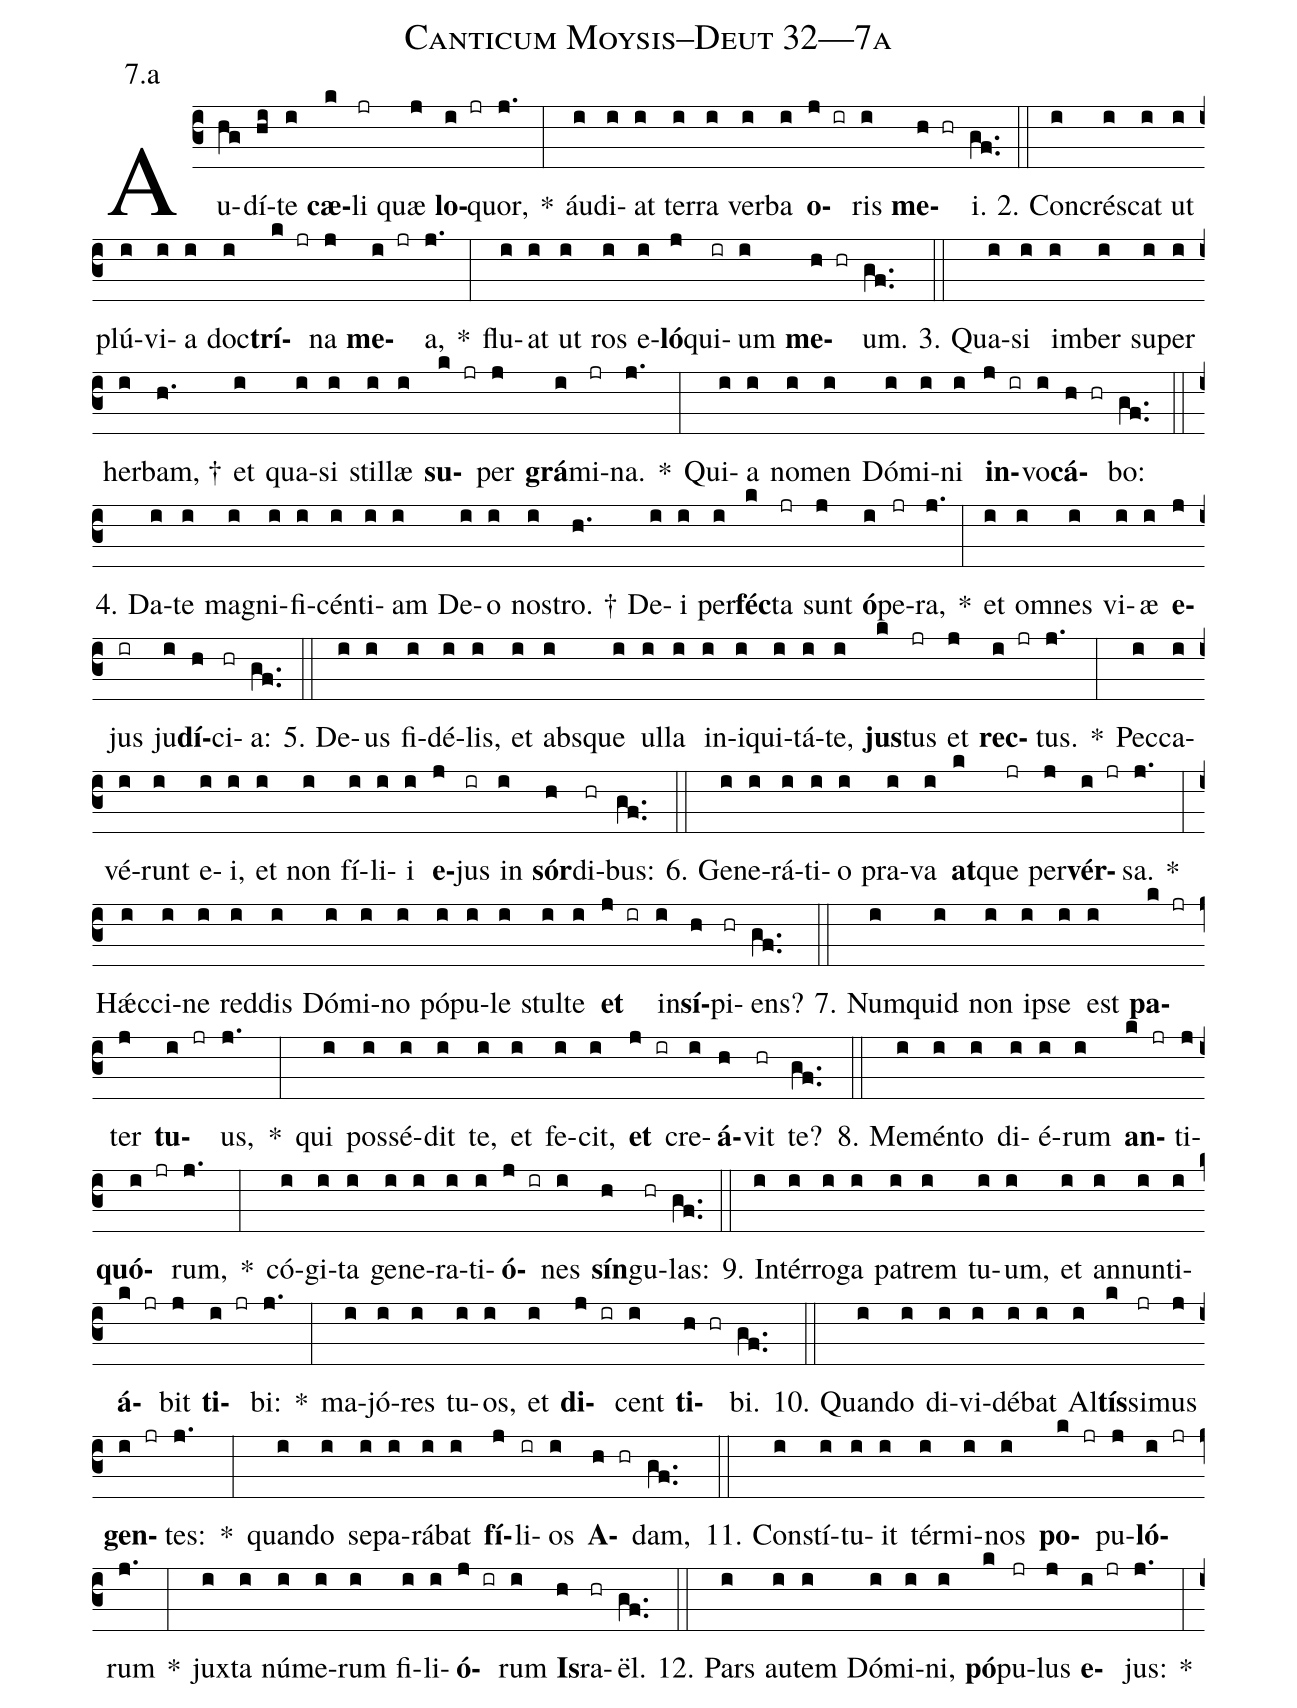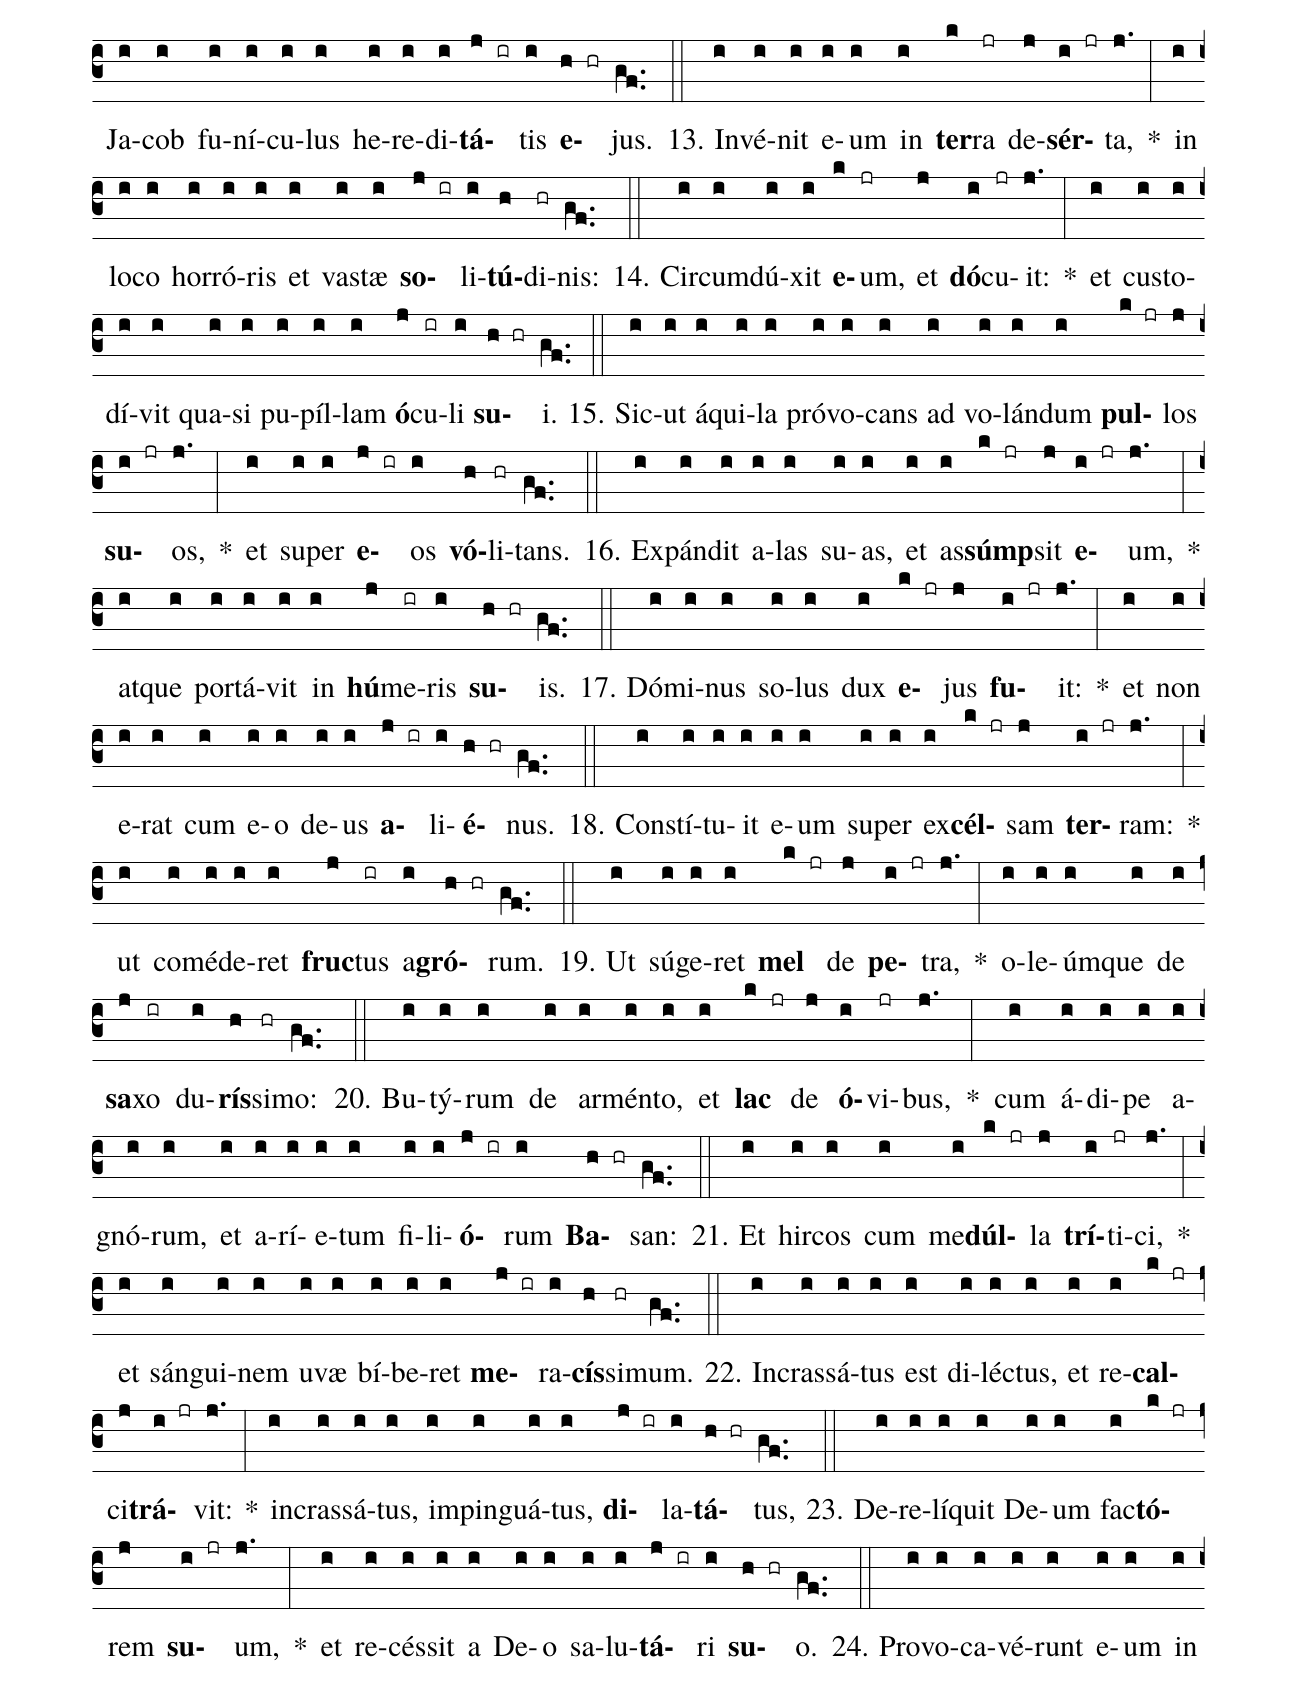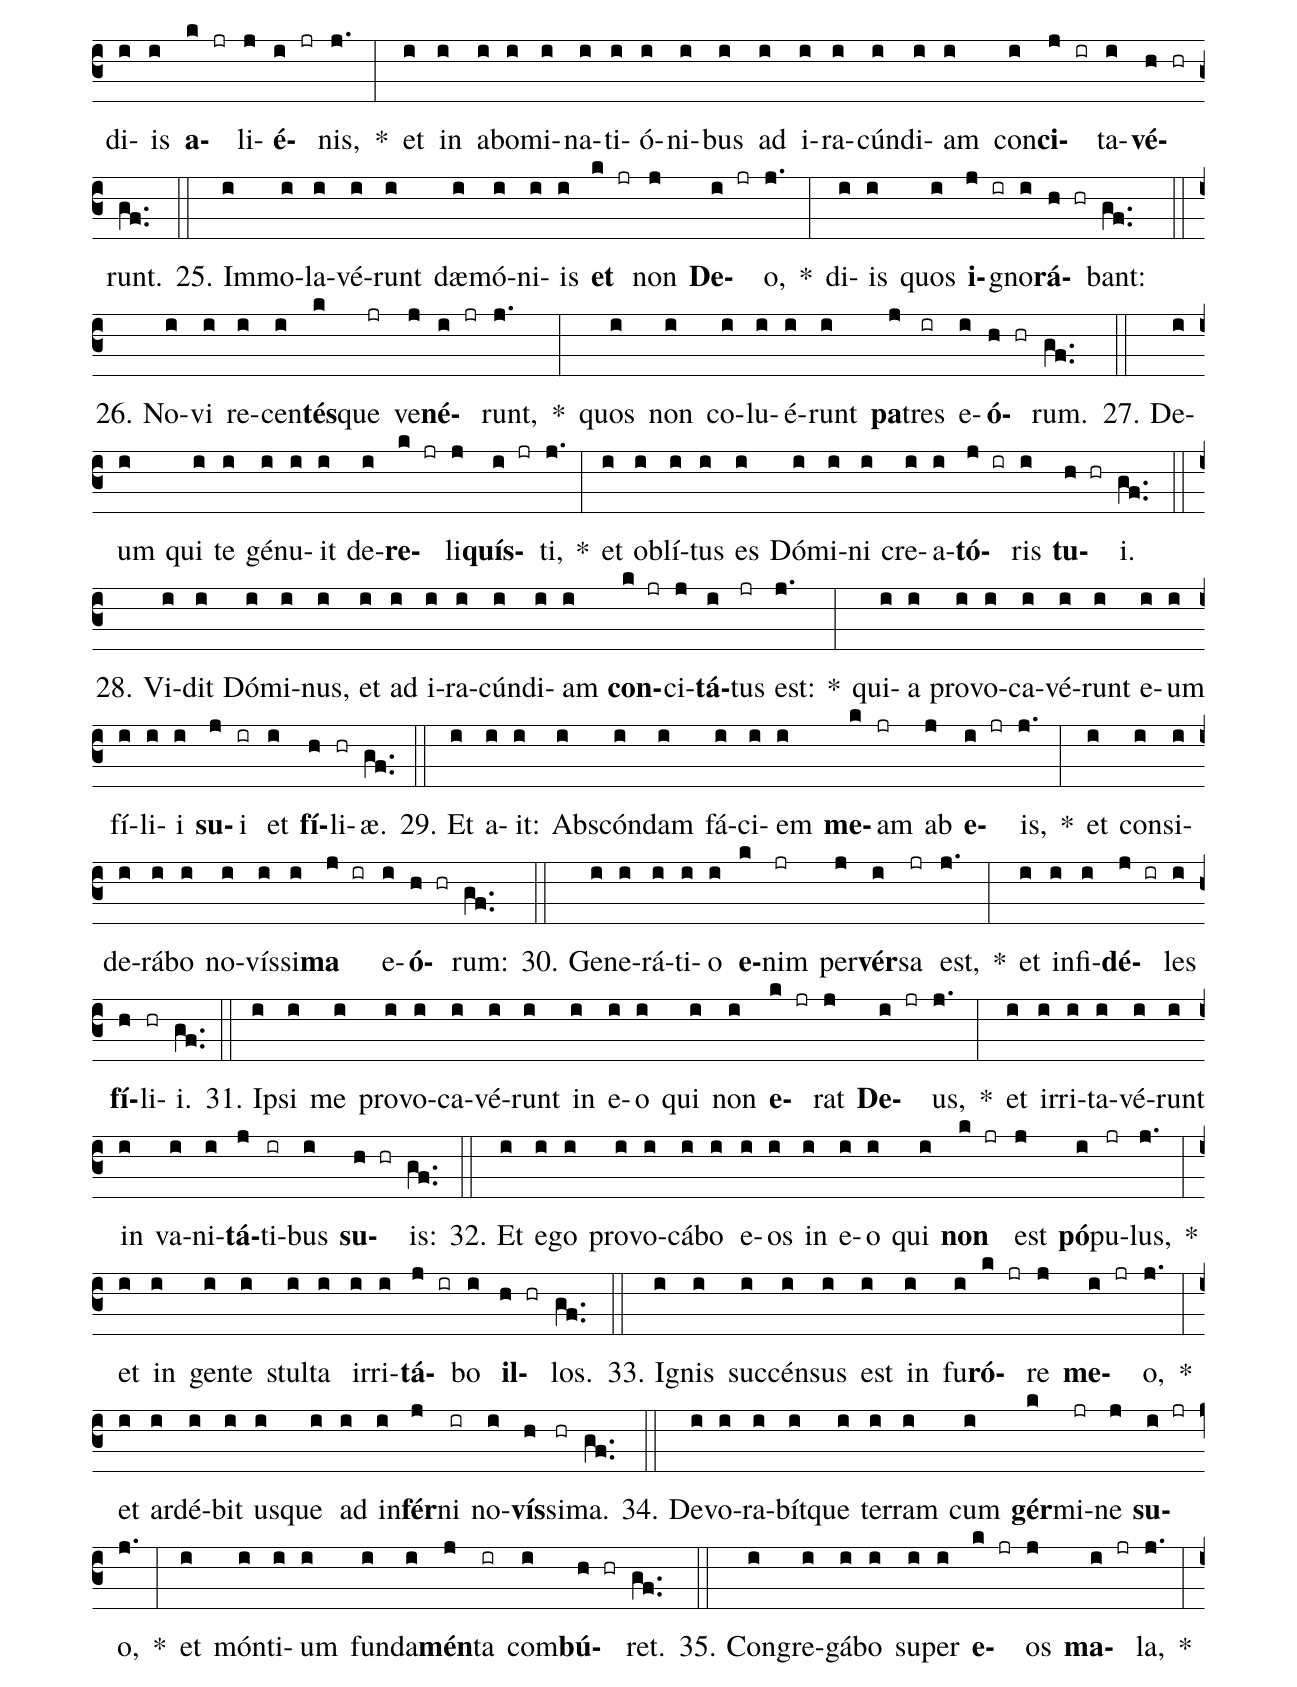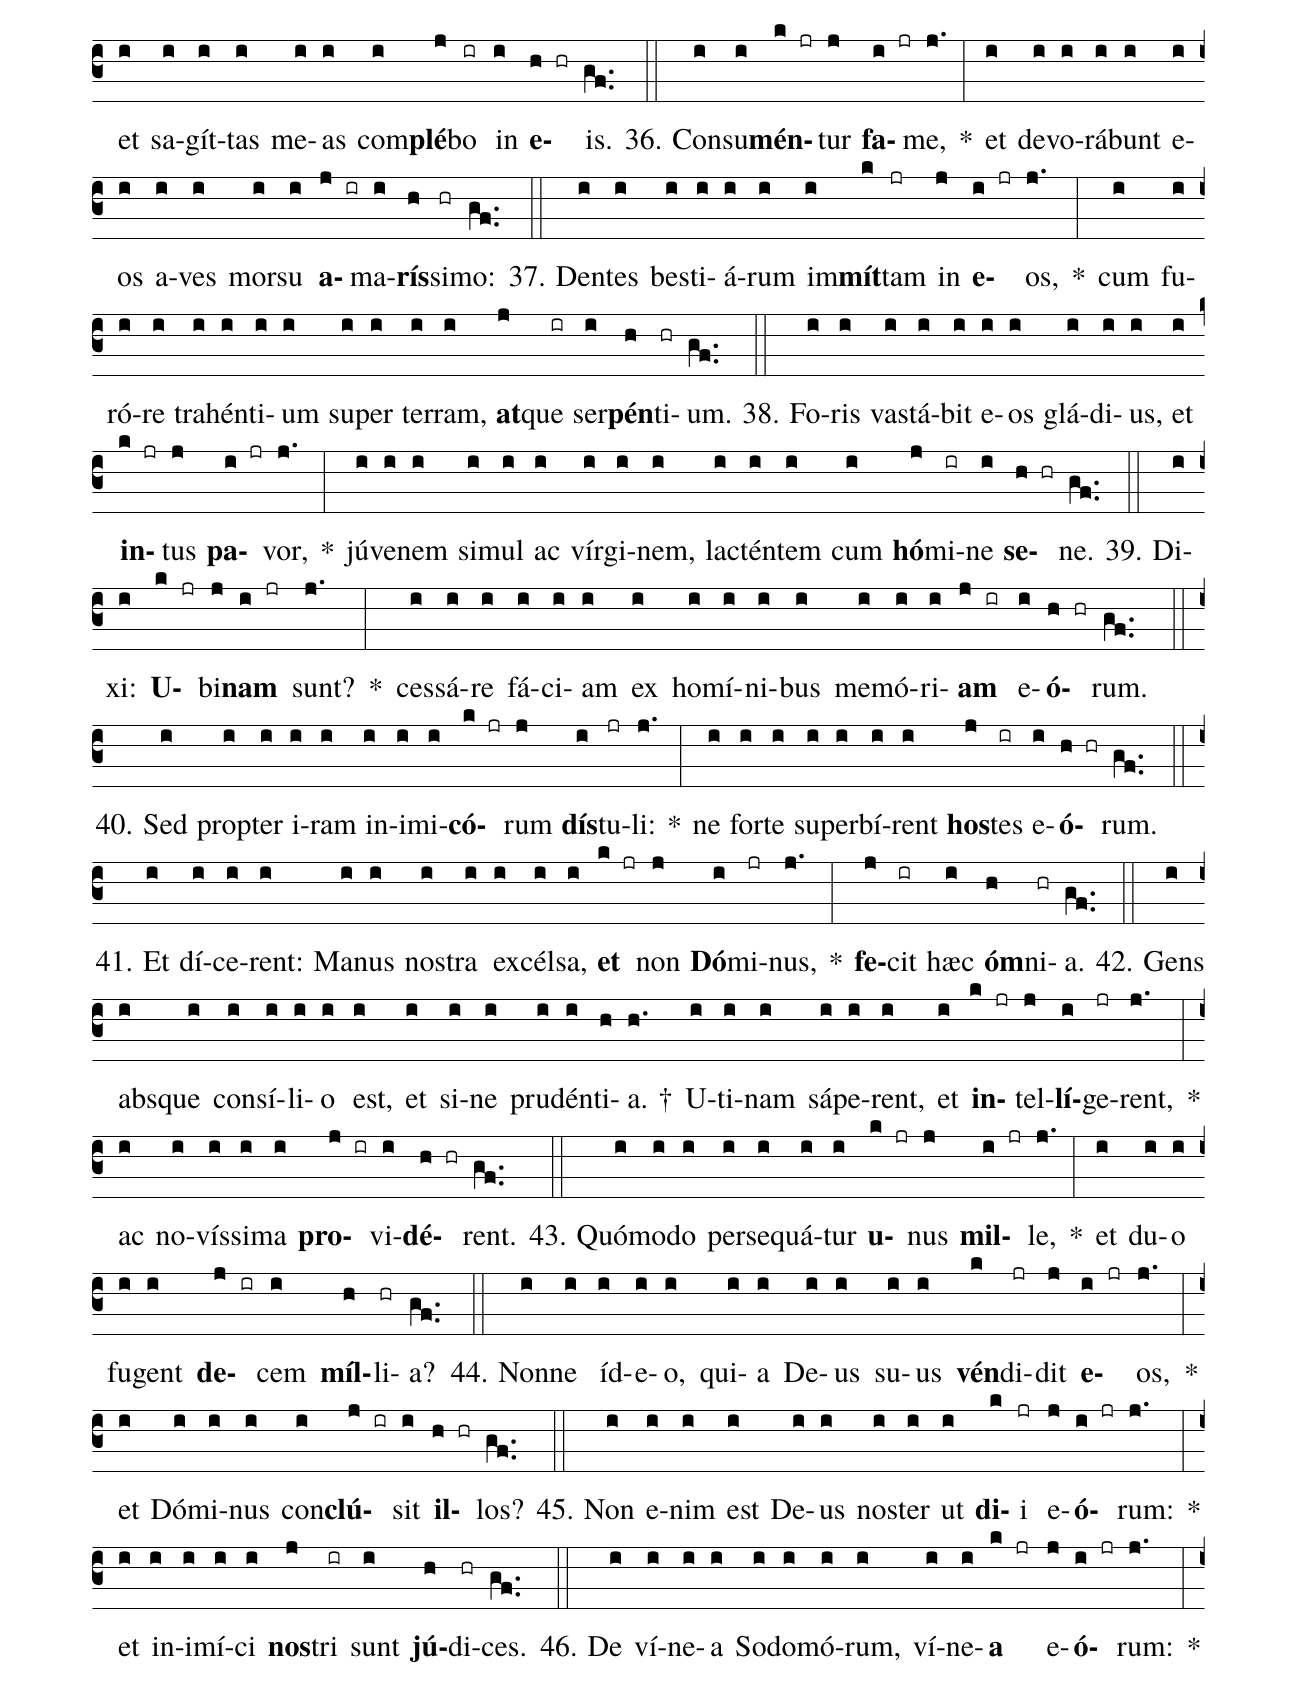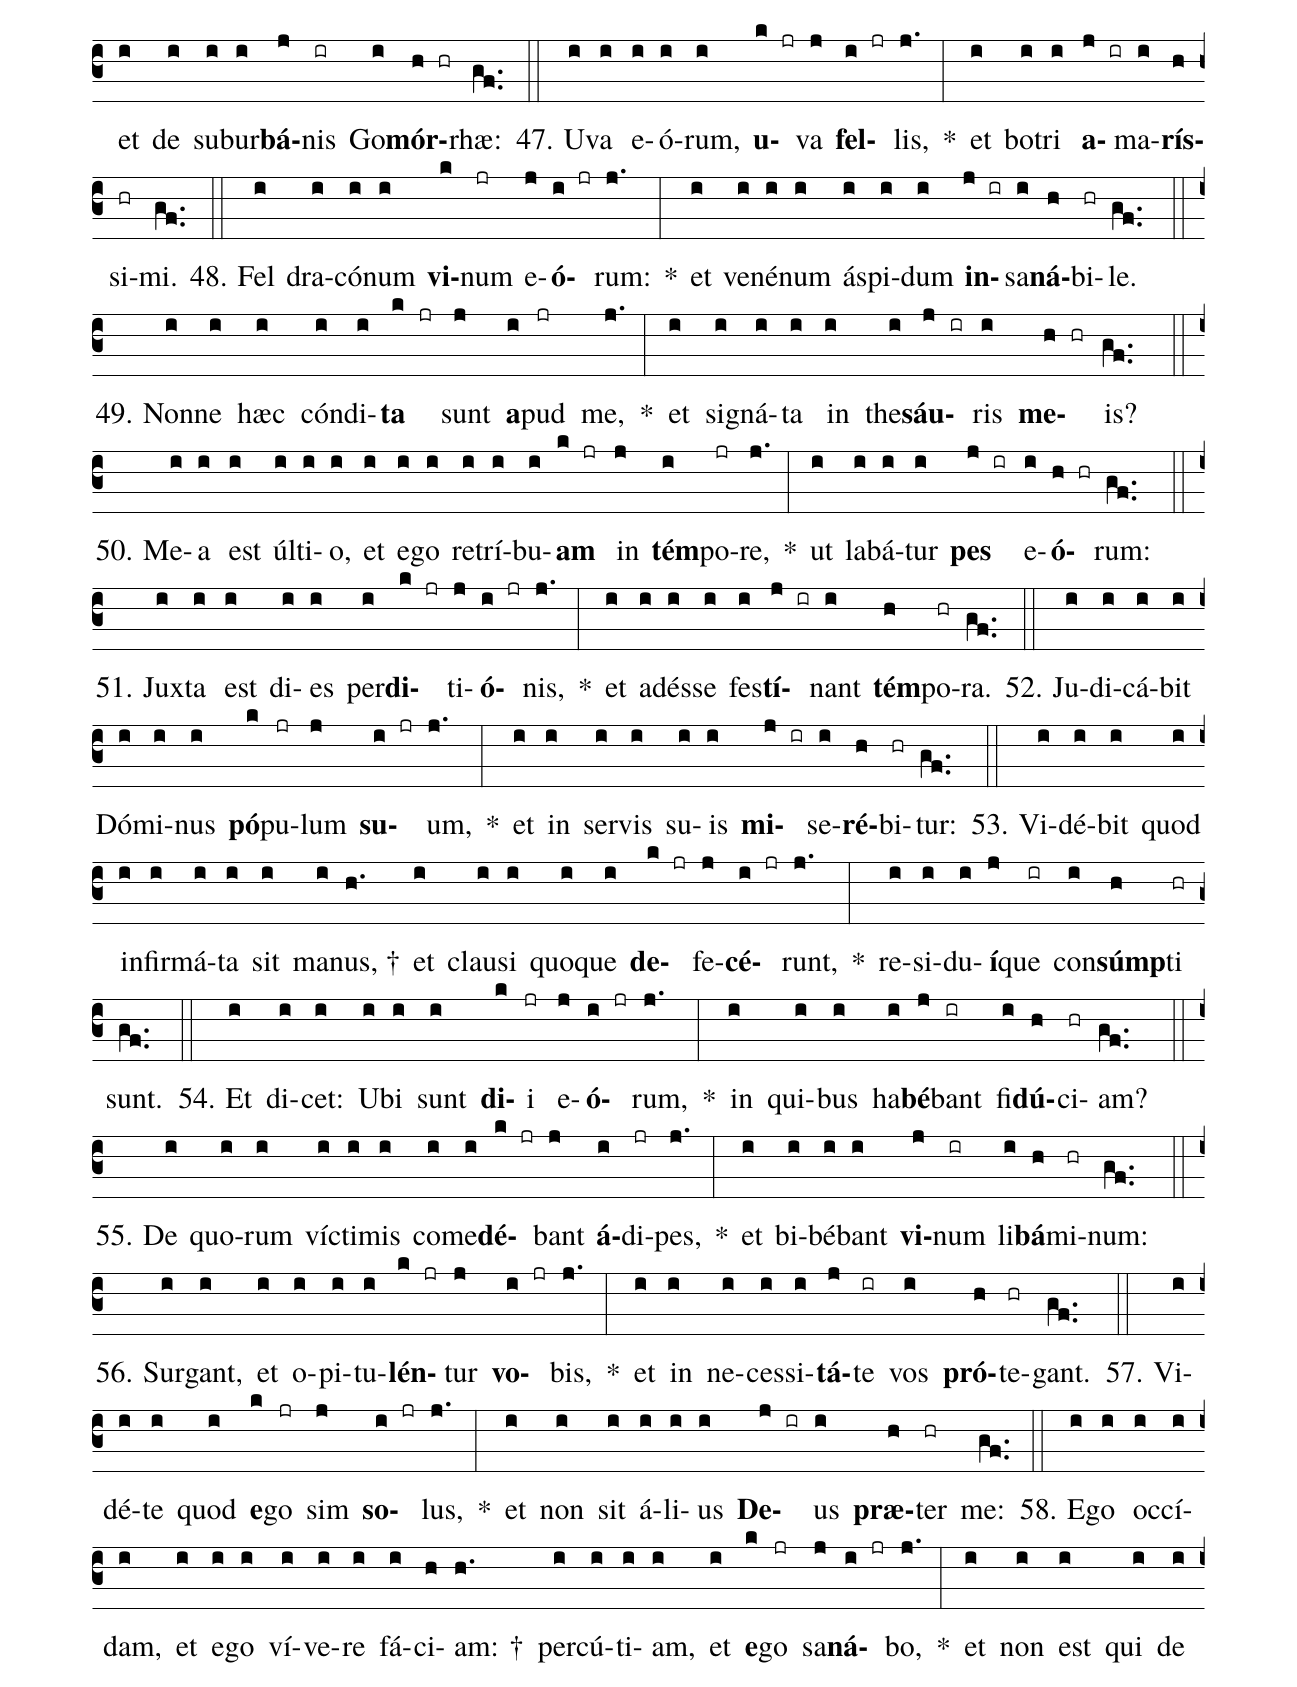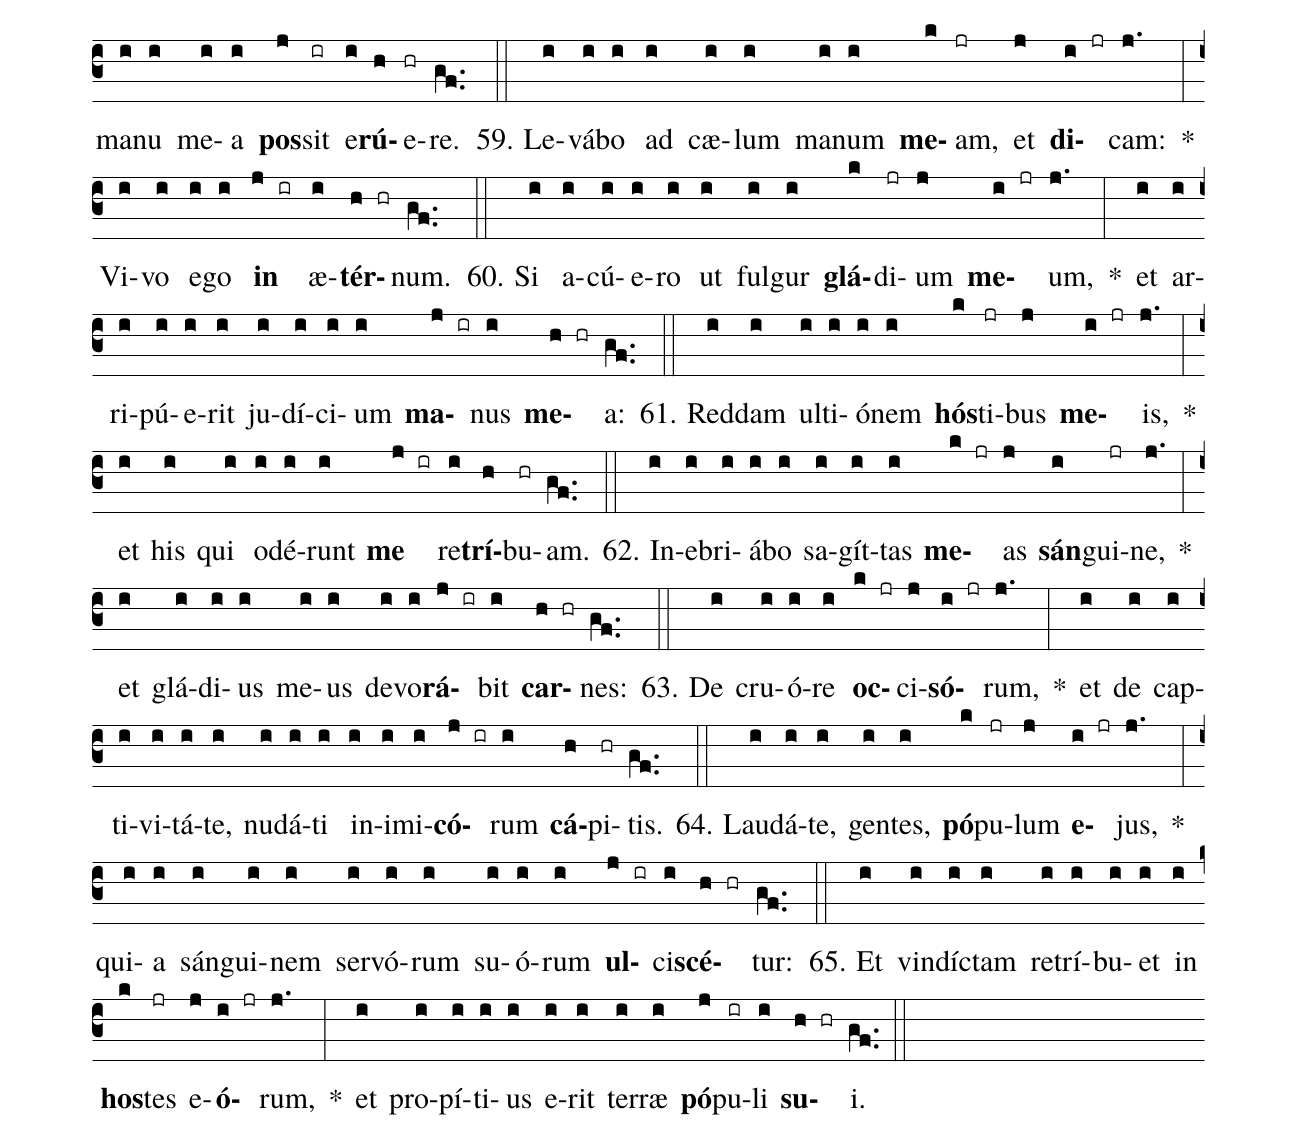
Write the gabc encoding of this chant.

name: Canticum Moysis--Deut 32---7a;
annotation: 7.a;
%%
(c3)Au(hg)dí(hi)te(i) <b>cæ</b>(k)li(jr) quæ(j) <b>lo</b>(i jr)quor,(j.) *(:) áu(i)di(i)at(i) ter(i)ra(i) ver(i)ba(i) <b>o</b>(j ir)ris(i) <b>me</b>(h hr)i.(gf..) (::)
2. Con(i)crés(i)cat(i) ut(i) plú(i)vi(i)a(i) doc(i)<b>trí</b>(k jr)na(j) <b>me</b>(i jr)a,(j.) *(:) flu(i)at(i) ut(i) ros(i) e(i)<b>ló</b>(j)qui(ir)um(i) <b>me</b>(h hr)um.(gf..) (::)
3. Qua(i)si(i) im(i)ber(i) su(i)per(i) her(i)bam, †(h.) et(i) qua(i)si(i) stil(i)læ(i) <b>su</b>(k jr)per(j) <b>grá</b>(i)mi(jr)na.(j.) *(:) Qui(i)a(i) no(i)men(i) Dó(i)mi(i)ni(i) <b>in</b>(j ir)vo(i)<b>cá</b>(h hr)bo:(gf..) (::)
4. Da(i)te(i) ma(i)gni(i)fi(i)cén(i)ti(i)am(i) De(i)o(i) nos(i)tro. †(h.) De(i)i(i) per(i)<b>féc</b>(k)ta(jr) sunt(j) <b>ó</b>(i)pe(jr)ra,(j.) *(:) et(i) om(i)nes(i) vi(i)æ(i) <b>e</b>(j)jus(ir) ju(i)<b>dí</b>(h)ci(hr)a:(gf..) (::)
5. De(i)us(i) fi(i)dé(i)lis,(i) et(i) abs(i)que(i) ul(i)la(i) in(i)i(i)qui(i)tá(i)te,(i) <b>jus</b>(k)tus(jr) et(j) <b>rec</b>(i jr)tus.(j.) *(:) Pec(i)ca(i)vé(i)runt(i) e(i)i,(i) et(i) non(i) fí(i)li(i)i(i) <b>e</b>(j)jus(ir) in(i) <b>sór</b>(h)di(hr)bus:(gf..) (::)
6. Ge(i)ne(i)rá(i)ti(i)o(i) pra(i)va(i) <b>at</b>(k)que(jr) per(j)<b>vér</b>(i jr)sa.(j.) *(:) Hǽc(i)ci(i)ne(i) red(i)dis(i) Dó(i)mi(i)no(i) pó(i)pu(i)le(i) stul(i)te(i) <b>et</b>(j ir) in(i)<b>sí</b>(h)pi(hr)ens?(gf..) (::)
7. Num(i)quid(i) non(i) ip(i)se(i) est(i) <b>pa</b>(k jr)ter(j) <b>tu</b>(i jr)us,(j.) *(:) qui(i) pos(i)sé(i)dit(i) te,(i) et(i) fe(i)cit,(i) <b>et</b>(j ir) cre(i)<b>á</b>(h)vit(hr) te?(gf..) (::)
8. Me(i)mén(i)to(i) di(i)é(i)rum(i) <b>an</b>(k jr)ti(j)<b>quó</b>(i jr)rum,(j.) *(:) có(i)gi(i)ta(i) ge(i)ne(i)ra(i)ti(i)<b>ó</b>(j ir)nes(i) <b>sín</b>(h)gu(hr)las:(gf..) (::)
9. In(i)tér(i)ro(i)ga(i) pa(i)trem(i) tu(i)um,(i) et(i) an(i)nun(i)ti(i)<b>á</b>(k jr)bit(j) <b>ti</b>(i jr)bi:(j.) *(:) ma(i)jó(i)res(i) tu(i)os,(i) et(i) <b>di</b>(j ir)cent(i) <b>ti</b>(h hr)bi.(gf..) (::)
10. Quan(i)do(i) di(i)vi(i)dé(i)bat(i) Al(i)<b>tís</b>(k)si(jr)mus(j) <b>gen</b>(i jr)tes:(j.) *(:) quan(i)do(i) se(i)pa(i)rá(i)bat(i) <b>fí</b>(j)li(ir)os(i) <b>A</b>(h hr)dam,(gf..) (::)
11. Con(i)stí(i)tu(i)it(i) tér(i)mi(i)nos(i) <b>po</b>(k jr)pu(j)<b>ló</b>(i jr)rum(j.) *(:) jux(i)ta(i) nú(i)me(i)rum(i) fi(i)li(i)<b>ó</b>(j ir)rum(i) <b>Is</b>(h)ra(hr)ël.(gf..) (::)
12. Pars(i) au(i)tem(i) Dó(i)mi(i)ni,(i) <b>pó</b>(k)pu(jr)lus(j) <b>e</b>(i jr)jus:(j.) *(:) Ja(i)cob(i) fu(i)ní(i)cu(i)lus(i) he(i)re(i)di(i)<b>tá</b>(j ir)tis(i) <b>e</b>(h hr)jus.(gf..) (::)
13. In(i)vé(i)nit(i) e(i)um(i) in(i) <b>ter</b>(k)ra(jr) de(j)<b>sér</b>(i jr)ta,(j.) *(:) in(i) lo(i)co(i) hor(i)ró(i)ris(i) et(i) vas(i)tæ(i) <b>so</b>(j ir)li(i)<b>tú</b>(h)di(hr)nis:(gf..) (::)
14. Cir(i)cum(i)dú(i)xit(i) <b>e</b>(k)um,(jr) et(j) <b>dó</b>(i)cu(jr)it:(j.) *(:) et(i) cus(i)to(i)dí(i)vit(i) qua(i)si(i) pu(i)píl(i)lam(i) <b>ó</b>(j)cu(ir)li(i) <b>su</b>(h hr)i.(gf..) (::)
15. Sic(i)ut(i) á(i)qui(i)la(i) pró(i)vo(i)cans(i) ad(i) vo(i)lán(i)dum(i) <b>pul</b>(k jr)los(j) <b>su</b>(i jr)os,(j.) *(:) et(i) su(i)per(i) <b>e</b>(j ir)os(i) <b>vó</b>(h)li(hr)tans.(gf..) (::)
16. Ex(i)pán(i)dit(i) a(i)las(i) su(i)as,(i) et(i) as(i)<b>súmp</b>(k jr)sit(j) <b>e</b>(i jr)um,(j.) *(:) at(i)que(i) por(i)tá(i)vit(i) in(i) <b>hú</b>(j)me(ir)ris(i) <b>su</b>(h hr)is.(gf..) (::)
17. Dó(i)mi(i)nus(i) so(i)lus(i) dux(i) <b>e</b>(k jr)jus(j) <b>fu</b>(i jr)it:(j.) *(:) et(i) non(i) e(i)rat(i) cum(i) e(i)o(i) de(i)us(i) <b>a</b>(j ir)li(i)<b>é</b>(h hr)nus.(gf..) (::)
18. Con(i)stí(i)tu(i)it(i) e(i)um(i) su(i)per(i) ex(i)<b>cél</b>(k jr)sam(j) <b>ter</b>(i jr)ram:(j.) *(:) ut(i) com(i)é(i)de(i)ret(i) <b>fruc</b>(j)tus(ir) a(i)<b>gró</b>(h hr)rum.(gf..) (::)
19. Ut(i) sú(i)ge(i)ret(i) <b>mel</b>(k jr) de(j) <b>pe</b>(i jr)tra,(j.) *(:) o(i)le(i)úm(i)que(i) de(i) <b>sa</b>(j)xo(ir) du(i)<b>rís</b>(h)si(hr)mo:(gf..) (::)
20. Bu(i)tý(i)rum(i) de(i) ar(i)mén(i)to,(i) et(i) <b>lac</b>(k jr) de(j) <b>ó</b>(i)vi(jr)bus,(j.) *(:) cum(i) á(i)di(i)pe(i) a(i)gnó(i)rum,(i) et(i) a(i)rí(i)e(i)tum(i) fi(i)li(i)<b>ó</b>(j ir)rum(i) <b>Ba</b>(h hr)san:(gf..) (::)
21. Et(i) hir(i)cos(i) cum(i) me(i)<b>dúl</b>(k jr)la(j) <b>trí</b>(i)ti(jr)ci,(j.) *(:) et(i) sán(i)gui(i)nem(i) u(i)væ(i) bí(i)be(i)ret(i) <b>me</b>(j ir)ra(i)<b>cís</b>(h)si(hr)mum.(gf..) (::)
22. In(i)cras(i)sá(i)tus(i) est(i) di(i)léc(i)tus,(i) et(i) re(i)<b>cal</b>(k jr)ci(j)<b>trá</b>(i jr)vit:(j.) *(:) in(i)cras(i)sá(i)tus,(i) im(i)pin(i)guá(i)tus,(i) <b>di</b>(j ir)la(i)<b>tá</b>(h hr)tus,(gf..) (::)
23. De(i)re(i)lí(i)quit(i) De(i)um(i) fac(i)<b>tó</b>(k jr)rem(j) <b>su</b>(i jr)um,(j.) *(:) et(i) re(i)cés(i)sit(i) a(i) De(i)o(i) sa(i)lu(i)<b>tá</b>(j ir)ri(i) <b>su</b>(h hr)o.(gf..) (::)
24. Pro(i)vo(i)ca(i)vé(i)runt(i) e(i)um(i) in(i) di(i)is(i) <b>a</b>(k jr)li(j)<b>é</b>(i jr)nis,(j.) *(:) et(i) in(i) ab(i)o(i)mi(i)na(i)ti(i)ó(i)ni(i)bus(i) ad(i) i(i)ra(i)cún(i)di(i)am(i) con(i)<b>ci</b>(j ir)ta(i)<b>vé</b>(h hr)runt.(gf..) (::)
25. Im(i)mo(i)la(i)vé(i)runt(i) dæ(i)mó(i)ni(i)is(i) <b>et</b>(k jr) non(j) <b>De</b>(i jr)o,(j.) *(:) di(i)is(i) quos(i) <b>i</b>(j ir)gno(i)<b>rá</b>(h hr)bant:(gf..) (::)
26. No(i)vi(i) re(i)cen(i)<b>tés</b>(k)que(jr) ve(j)<b>né</b>(i jr)runt,(j.) *(:) quos(i) non(i) co(i)lu(i)é(i)runt(i) <b>pa</b>(j)tres(ir) e(i)<b>ó</b>(h hr)rum.(gf..) (::)
27. De(i)um(i) qui(i) te(i) gé(i)nu(i)it(i) de(i)<b>re</b>(k jr)li(j)<b>quís</b>(i jr)ti,(j.) *(:) et(i) ob(i)lí(i)tus(i) es(i) Dó(i)mi(i)ni(i) cre(i)a(i)<b>tó</b>(j ir)ris(i) <b>tu</b>(h hr)i.(gf..) (::)
28. Vi(i)dit(i) Dó(i)mi(i)nus,(i) et(i) ad(i) i(i)ra(i)cún(i)di(i)am(i) <b>con</b>(k jr)ci(j)<b>tá</b>(i)tus(jr) est:(j.) *(:) qui(i)a(i) pro(i)vo(i)ca(i)vé(i)runt(i) e(i)um(i) fí(i)li(i)i(i) <b>su</b>(j)i(ir) et(i) <b>fí</b>(h)li(hr)æ.(gf..) (::)
29. Et(i) a(i)it:(i) Abs(i)cón(i)dam(i) fá(i)ci(i)em(i) <b>me</b>(k)am(jr) ab(j) <b>e</b>(i jr)is,(j.) *(:) et(i) con(i)si(i)de(i)rá(i)bo(i) no(i)vís(i)si(i)<b>ma</b>(j ir) e(i)<b>ó</b>(h hr)rum:(gf..) (::)
30. Ge(i)ne(i)rá(i)ti(i)o(i) <b>e</b>(k)nim(jr) per(j)<b>vér</b>(i)sa(jr) est,(j.) *(:) et(i) in(i)fi(i)<b>dé</b>(j ir)les(i) <b>fí</b>(h)li(hr)i.(gf..) (::)
31. Ip(i)si(i) me(i) pro(i)vo(i)ca(i)vé(i)runt(i) in(i) e(i)o(i) qui(i) non(i) <b>e</b>(k jr)rat(j) <b>De</b>(i jr)us,(j.) *(:) et(i) ir(i)ri(i)ta(i)vé(i)runt(i) in(i) va(i)ni(i)<b>tá</b>(j)ti(ir)bus(i) <b>su</b>(h hr)is:(gf..) (::)
32. Et(i) e(i)go(i) pro(i)vo(i)cá(i)bo(i) e(i)os(i) in(i) e(i)o(i) qui(i) <b>non</b>(k jr) est(j) <b>pó</b>(i)pu(jr)lus,(j.) *(:) et(i) in(i) gen(i)te(i) stul(i)ta(i) ir(i)ri(i)<b>tá</b>(j ir)bo(i) <b>il</b>(h hr)los.(gf..) (::)
33. I(i)gnis(i) suc(i)cén(i)sus(i) est(i) in(i) fu(i)<b>ró</b>(k jr)re(j) <b>me</b>(i jr)o,(j.) *(:) et(i) ar(i)dé(i)bit(i) us(i)que(i) ad(i) in(i)<b>fér</b>(j)ni(ir) no(i)<b>vís</b>(h)si(hr)ma.(gf..) (::)
34. De(i)vo(i)ra(i)bít(i)que(i) ter(i)ram(i) cum(i) <b>gér</b>(k)mi(jr)ne(j) <b>su</b>(i jr)o,(j.) *(:) et(i) món(i)ti(i)um(i) fun(i)da(i)<b>mén</b>(j)ta(ir) com(i)<b>bú</b>(h hr)ret.(gf..) (::)
35. Con(i)gre(i)gá(i)bo(i) su(i)per(i) <b>e</b>(k jr)os(j) <b>ma</b>(i jr)la,(j.) *(:) et(i) sa(i)gít(i)tas(i) me(i)as(i) com(i)<b>plé</b>(j)bo(ir) in(i) <b>e</b>(h hr)is.(gf..) (::)
36. Con(i)su(i)<b>mén</b>(k jr)tur(j) <b>fa</b>(i jr)me,(j.) *(:) et(i) de(i)vo(i)rá(i)bunt(i) e(i)os(i) a(i)ves(i) mor(i)su(i) <b>a</b>(j ir)ma(i)<b>rís</b>(h)si(hr)mo:(gf..) (::)
37. Den(i)tes(i) bes(i)ti(i)á(i)rum(i) im(i)<b>mít</b>(k)tam(jr) in(j) <b>e</b>(i jr)os,(j.) *(:) cum(i) fu(i)ró(i)re(i) tra(i)hén(i)ti(i)um(i) su(i)per(i) ter(i)ram,(i) <b>at</b>(j)que(ir) ser(i)<b>pén</b>(h)ti(hr)um.(gf..) (::)
38. Fo(i)ris(i) vas(i)tá(i)bit(i) e(i)os(i) glá(i)di(i)us,(i) et(i) <b>in</b>(k jr)tus(j) <b>pa</b>(i jr)vor,(j.) *(:) jú(i)ve(i)nem(i) si(i)mul(i) ac(i) vír(i)gi(i)nem,(i) lac(i)tén(i)tem(i) cum(i) <b>hó</b>(j)mi(ir)ne(i) <b>se</b>(h hr)ne.(gf..) (::)
39. Di(i)xi:(i) <b>U</b>(k jr)bi(j)<b>nam</b>(i jr) sunt?(j.) *(:) ces(i)sá(i)re(i) fá(i)ci(i)am(i) ex(i) ho(i)mí(i)ni(i)bus(i) me(i)mó(i)ri(i)<b>am</b>(j ir) e(i)<b>ó</b>(h hr)rum.(gf..) (::)
40. Sed(i) prop(i)ter(i) i(i)ram(i) in(i)i(i)mi(i)<b>có</b>(k jr)rum(j) <b>dís</b>(i)tu(jr)li:(j.) *(:) ne(i) for(i)te(i) su(i)per(i)bí(i)rent(i) <b>hos</b>(j)tes(ir) e(i)<b>ó</b>(h hr)rum.(gf..) (::)
41. Et(i) dí(i)ce(i)rent:(i) Ma(i)nus(i) nos(i)tra(i) ex(i)cél(i)sa,(i) <b>et</b>(k jr) non(j) <b>Dó</b>(i)mi(jr)nus,(j.) *(:) <b>fe</b>(j)cit(ir) hæc(i) <b>óm</b>(h)ni(hr)a.(gf..) (::)
42. Gens(i) abs(i)que(i) con(i)sí(i)li(i)o(i) est,(i) et(i) si(i)ne(i) pru(i)dén(i)ti(h)a. †(h.) U(i)ti(i)nam(i) sá(i)pe(i)rent,(i) et(i) <b>in</b>(k jr)tel(j)<b>lí</b>(i)ge(jr)rent,(j.) *(:) ac(i) no(i)vís(i)si(i)ma(i) <b>pro</b>(j ir)vi(i)<b>dé</b>(h hr)rent.(gf..) (::)
43. Quó(i)mo(i)do(i) per(i)se(i)quá(i)tur(i) <b>u</b>(k jr)nus(j) <b>mil</b>(i jr)le,(j.) *(:) et(i) du(i)o(i) fu(i)gent(i) <b>de</b>(j ir)cem(i) <b>míl</b>(h)li(hr)a?(gf..) (::)
44. Non(i)ne(i) íd(i)e(i)o,(i) qui(i)a(i) De(i)us(i) su(i)us(i) <b>vén</b>(k)di(jr)dit(j) <b>e</b>(i jr)os,(j.) *(:) et(i) Dó(i)mi(i)nus(i) con(i)<b>clú</b>(j ir)sit(i) <b>il</b>(h hr)los?(gf..) (::)
45. Non(i) e(i)nim(i) est(i) De(i)us(i) nos(i)ter(i) ut(i) <b>di</b>(k)i(jr) e(j)<b>ó</b>(i jr)rum:(j.) *(:) et(i) in(i)i(i)mí(i)ci(i) <b>nos</b>(j)tri(ir) sunt(i) <b>jú</b>(h)di(hr)ces.(gf..) (::)
46. De(i) ví(i)ne(i)a(i) So(i)do(i)mó(i)rum,(i) ví(i)ne(i)<b>a</b>(k jr) e(j)<b>ó</b>(i jr)rum:(j.) *(:) et(i) de(i) sub(i)ur(i)<b>bá</b>(j)nis(ir) Go(i)<b>mór</b>(h hr)rhæ:(gf..) (::)
47. U(i)va(i) e(i)ó(i)rum,(i) <b>u</b>(k jr)va(j) <b>fel</b>(i jr)lis,(j.) *(:) et(i) bo(i)tri(i) <b>a</b>(j ir)ma(i)<b>rís</b>(h)si(hr)mi.(gf..) (::)
48. Fel(i) dra(i)có(i)num(i) <b>vi</b>(k)num(jr) e(j)<b>ó</b>(i jr)rum:(j.) *(:) et(i) ve(i)né(i)num(i) ás(i)pi(i)dum(i) <b>in</b>(j ir)sa(i)<b>ná</b>(h)bi(hr)le.(gf..) (::)
49. Non(i)ne(i) hæc(i) cón(i)di(i)<b>ta</b>(k jr) sunt(j) <b>a</b>(i)pud(jr) me,(j.) *(:) et(i) si(i)gná(i)ta(i) in(i) the(i)<b>sáu</b>(j ir)ris(i) <b>me</b>(h hr)is?(gf..) (::)
50. Me(i)a(i) est(i) úl(i)ti(i)o,(i) et(i) e(i)go(i) re(i)trí(i)bu(i)<b>am</b>(k jr) in(j) <b>tém</b>(i)po(jr)re,(j.) *(:) ut(i) la(i)bá(i)tur(i) <b>pes</b>(j ir) e(i)<b>ó</b>(h hr)rum:(gf..) (::)
51. Jux(i)ta(i) est(i) di(i)es(i) per(i)<b>di</b>(k jr)ti(j)<b>ó</b>(i jr)nis,(j.) *(:) et(i) ad(i)és(i)se(i) fes(i)<b>tí</b>(j ir)nant(i) <b>tém</b>(h)po(hr)ra.(gf..) (::)
52. Ju(i)di(i)cá(i)bit(i) Dó(i)mi(i)nus(i) <b>pó</b>(k)pu(jr)lum(j) <b>su</b>(i jr)um,(j.) *(:) et(i) in(i) ser(i)vis(i) su(i)is(i) <b>mi</b>(j ir)se(i)<b>ré</b>(h)bi(hr)tur:(gf..) (::)
53. Vi(i)dé(i)bit(i) quod(i) in(i)fir(i)má(i)ta(i) sit(i) ma(i)nus, †(h.) et(i) clau(i)si(i) quo(i)que(i) <b>de</b>(k jr)fe(j)<b>cé</b>(i jr)runt,(j.) *(:) re(i)si(i)du(i)<b>í</b>(j)que(ir) con(i)<b>súmp</b>(h)ti(hr) sunt.(gf..) (::)
54. Et(i) di(i)cet:(i) U(i)bi(i) sunt(i) <b>di</b>(k)i(jr) e(j)<b>ó</b>(i jr)rum,(j.) *(:) in(i) qui(i)bus(i) ha(i)<b>bé</b>(j)bant(ir) fi(i)<b>dú</b>(h)ci(hr)am?(gf..) (::)
55. De(i) quo(i)rum(i) víc(i)ti(i)mis(i) com(i)e(i)<b>dé</b>(k jr)bant(j) <b>á</b>(i)di(jr)pes,(j.) *(:) et(i) bi(i)bé(i)bant(i) <b>vi</b>(j)num(ir) li(i)<b>bá</b>(h)mi(hr)num:(gf..) (::)
56. Sur(i)gant,(i) et(i) o(i)pi(i)tu(i)<b>lén</b>(k jr)tur(j) <b>vo</b>(i jr)bis,(j.) *(:) et(i) in(i) ne(i)ces(i)si(i)<b>tá</b>(j)te(ir) vos(i) <b>pró</b>(h)te(hr)gant.(gf..) (::)
57. Vi(i)dé(i)te(i) quod(i) <b>e</b>(k)go(jr) sim(j) <b>so</b>(i jr)lus,(j.) *(:) et(i) non(i) sit(i) á(i)li(i)us(i) <b>De</b>(j ir)us(i) <b>præ</b>(h)ter(hr) me:(gf..) (::)
58. E(i)go(i) oc(i)cí(i)dam,(i) et(i) e(i)go(i) ví(i)ve(i)re(i) fá(i)ci(h)am: †(h.) per(i)cú(i)ti(i)am,(i) et(i) <b>e</b>(k)go(jr) sa(j)<b>ná</b>(i jr)bo,(j.) *(:) et(i) non(i) est(i) qui(i) de(i) ma(i)nu(i) me(i)a(i) <b>pos</b>(j)sit(ir) e(i)<b>rú</b>(h)e(hr)re.(gf..) (::)
59. Le(i)vá(i)bo(i) ad(i) cæ(i)lum(i) ma(i)num(i) <b>me</b>(k)am,(jr) et(j) <b>di</b>(i jr)cam:(j.) *(:) Vi(i)vo(i) e(i)go(i) <b>in</b>(j ir) æ(i)<b>tér</b>(h hr)num.(gf..) (::)
60. Si(i) a(i)cú(i)e(i)ro(i) ut(i) ful(i)gur(i) <b>glá</b>(k)di(jr)um(j) <b>me</b>(i jr)um,(j.) *(:) et(i) ar(i)ri(i)pú(i)e(i)rit(i) ju(i)dí(i)ci(i)um(i) <b>ma</b>(j ir)nus(i) <b>me</b>(h hr)a:(gf..) (::)
61. Red(i)dam(i) ul(i)ti(i)ó(i)nem(i) <b>hós</b>(k)ti(jr)bus(j) <b>me</b>(i jr)is,(j.) *(:) et(i) his(i) qui(i) o(i)dé(i)runt(i) <b>me</b>(j ir) re(i)<b>trí</b>(h)bu(hr)am.(gf..) (::)
62. In(i)e(i)bri(i)á(i)bo(i) sa(i)gít(i)tas(i) <b>me</b>(k jr)as(j) <b>sán</b>(i)gui(jr)ne,(j.) *(:) et(i) glá(i)di(i)us(i) me(i)us(i) de(i)vo(i)<b>rá</b>(j ir)bit(i) <b>car</b>(h hr)nes:(gf..) (::)
63. De(i) cru(i)ó(i)re(i) <b>oc</b>(k jr)ci(j)<b>só</b>(i jr)rum,(j.) *(:) et(i) de(i) cap(i)ti(i)vi(i)tá(i)te,(i) nu(i)dá(i)ti(i) in(i)i(i)mi(i)<b>có</b>(j ir)rum(i) <b>cá</b>(h)pi(hr)tis.(gf..) (::)
64. Lau(i)dá(i)te,(i) gen(i)tes,(i) <b>pó</b>(k)pu(jr)lum(j) <b>e</b>(i jr)jus,(j.) *(:) qui(i)a(i) sán(i)gui(i)nem(i) ser(i)vó(i)rum(i) su(i)ó(i)rum(i) <b>ul</b>(j ir)ci(i)<b>scé</b>(h hr)tur:(gf..) (::)
65. Et(i) vin(i)díc(i)tam(i) re(i)trí(i)bu(i)et(i) in(i) <b>hos</b>(k)tes(jr) e(j)<b>ó</b>(i jr)rum,(j.) *(:) et(i) pro(i)pí(i)ti(i)us(i) e(i)rit(i) ter(i)ræ(i) <b>pó</b>(j)pu(ir)li(i) <b>su</b>(h hr)i.(gf..) (::)
